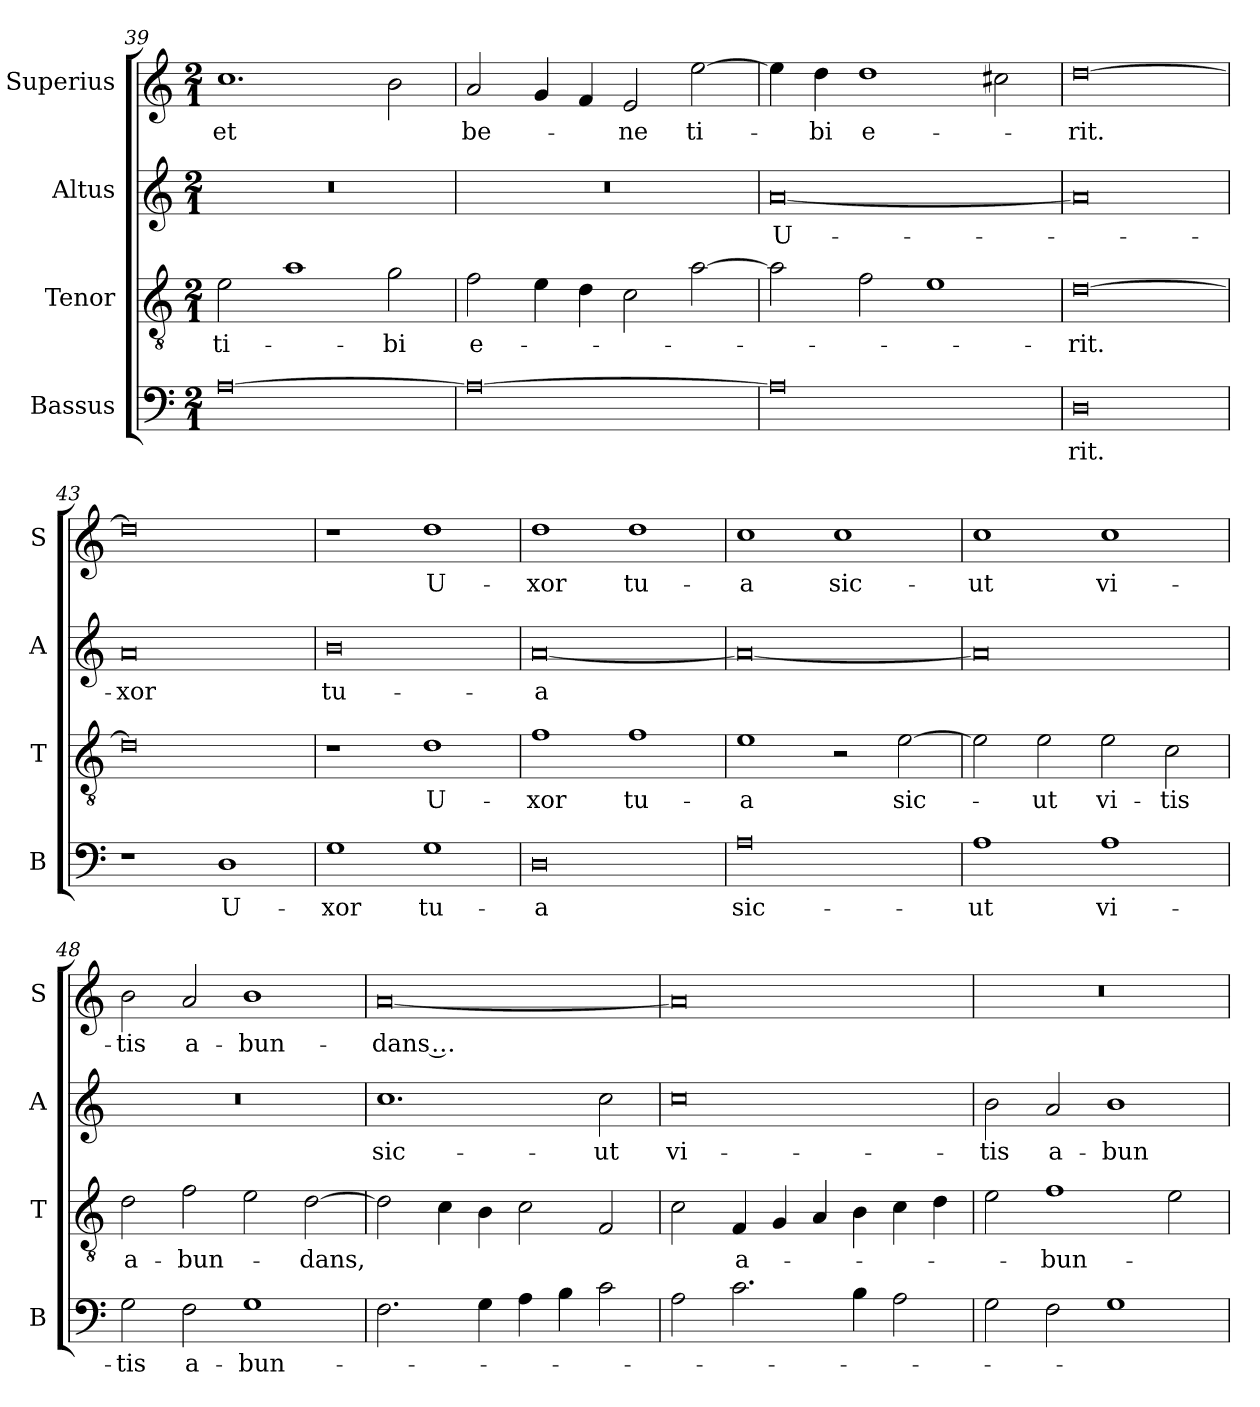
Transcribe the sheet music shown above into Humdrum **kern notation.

**kern	**text	**kern	**text	**kern	**text	**kern	**text
*part4	*part4	*part3	*part3	*part2	*part2	*part1	*part1
*staff4	*staff4	*staff3	*staff3	*staff2	*staff2	*staff1	*staff1
*I"Bassus	*	*I"Tenor	*	*I"Altus	*	*I"Superius	*
*I'B	*	*I'T	*	*I'A	*	*I'S	*
*clefF4	*	*clefGv2	*	*clefG2	*	*clefG2	*
*k[]	*	*k[]	*	*k[]	*	*k[]	*
*M2/1	*	*M2/1	*	*M2/1	*	*M2/1	*
=39	=39	=39	=39	=39	=39	=39	=39
[0A	.	2e	ti-	0r	.	1.cc	et
.	.	1a	.	.	.	.	.
.	.	2g	-bi	.	.	2b	.
=40	=40	=40	=40	=40	=40	=40	=40
0A_	.	2f	e-	0r	.	2a	be-
.	.	4e	.	.	.	4g	.
.	.	4d	.	.	.	4f	.
.	.	2c	.	.	.	2e	-ne
.	.	[2a	.	.	.	[2ee	ti-
=41	=41	=41	=41	=41	=41	=41	=41
0A]	.	2a]	.	[0a	U-	4ee]	.
.	.	.	.	.	.	4dd	-bi
.	.	2f	.	.	.	1dd	e-
.	.	1e	.	.	.	.	.
.	.	.	.	.	.	2cc#X	.
=42	=42	=42	=42	=42	=42	=42	=42
0D	-rit.	[0d	-rit.	0a]	.	[0dd	-rit.
=43	=43	=43	=43	=43	=43	=43	=43
1r	.	0d]	.	0a	-xor	0dd]	.
1D	U-	.	.	.	.	.	.
=44	=44	=44	=44	=44	=44	=44	=44
1G	-xor	1r	.	0b	tu-	1r	.
1G	tu-	1d	U-	.	.	1dd	U-
=45	=45	=45	=45	=45	=45	=45	=45
0D	-a	1f	-xor	[0a	-a	1dd	-xor
.	.	1f	tu-	.	.	1dd	tu-
=46	=46	=46	=46	=46	=46	=46	=46
0A	sic-	1e	-a	0a_	.	1cc	-a
.	.	2r	.	.	.	1cc	sic-
.	.	[2e	sic-	.	.	.	.
=47	=47	=47	=47	=47	=47	=47	=47
1A	-ut	2e]	.	0a]	.	1cc	-ut
.	.	2e	-ut	.	.	.	.
1A	vi-	2e	vi-	.	.	1cc	vi-
.	.	2c	-tis	.	.	.	.
=48	=48	=48	=48	=48	=48	=48	=48
2G	-tis	2d	a-	0r	.	2b	-tis
2F	a-	2f	-bun-	.	.	2a	a-
1G	-bun-	2e	.	.	.	1b	-bun-
.	.	[2d	-dans,	.	.	.	.
=49	=49	=49	=49	=49	=49	=49	=49
2.F	.	2d]	.	1.cc	sic-	[0a	-dans …
.	.	4c	.	.	.	.	.
4G	.	4B	.	.	.	.	.
4A	.	2c	.	.	.	.	.
4B	.	.	.	.	.	.	.
2c	.	2F	.	2cc	-ut	.	.
=50	=50	=50	=50	=50	=50	=50	=50
2A	.	2c	.	0cc	vi-	0a]	.
2.c	.	4F	a-	.	.	.	.
.	.	4G	.	.	.	.	.
.	.	4A	.	.	.	.	.
4B	.	4B	.	.	.	.	.
2A	.	4c	.	.	.	.	.
.	.	4d	.	.	.	.	.
=51	=51	=51	=51	=51	=51	=51	=51
2G	.	2e	.	2b	-tis	0r	.
2F	.	1f	-bun-	2a	a-	.	.
1G	.	.	.	1b	-bun-	.	.
.	.	2e	.	.	.	.	.
=	=	=	=	=	=	=	=
*-	*-	*-	*-	*-	*-	*-	*-
